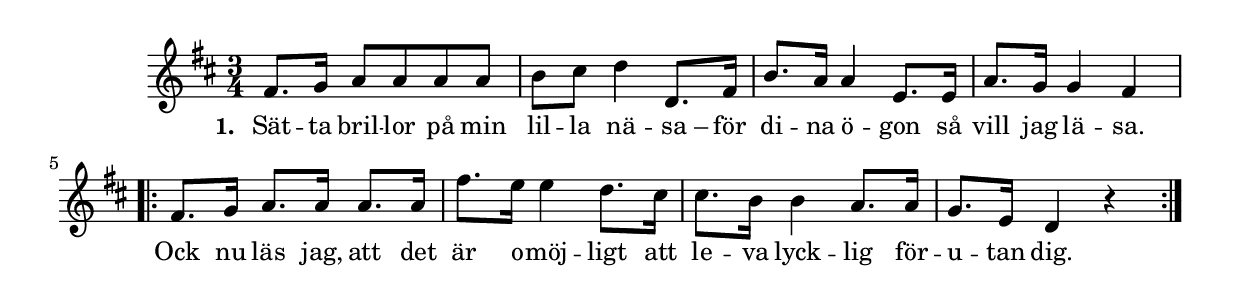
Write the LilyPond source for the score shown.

{
\time 3/4
\key d \major

 fis'8. g'16 a'8 a' a' a'  | 
 b' cis'' d''4 d'8. fis'16  | 
 b'8. a'16 a'4 e'8. e'16  | 
 a'8. g'16 g'4 fis' 
\repeat volta 2 { 
 fis'8. g'16 a'8. a'16 a'8. a'16  | 
 fis''8. e''16 e''4 d''8. cis''16  | 
 cis''8. b'16 b'4 a'8. a'16  | 
 g'8. e'16 d'4 r  |
 } %( endrepeat )% 
 }
 \addlyrics {
     \set stanza = #"1. "
     Sät -- ta bril -- lor på min lil -- la nä -- \once \override LyricText.self-alignment-X = #-0.8 "sa –" för
     di -- na ö -- gon så vill jag lä -- sa. Ock nu läs jag, att det
     är o -- möj -- ligt att le -- va lyck -- lig för -- u -- tan dig.
}
